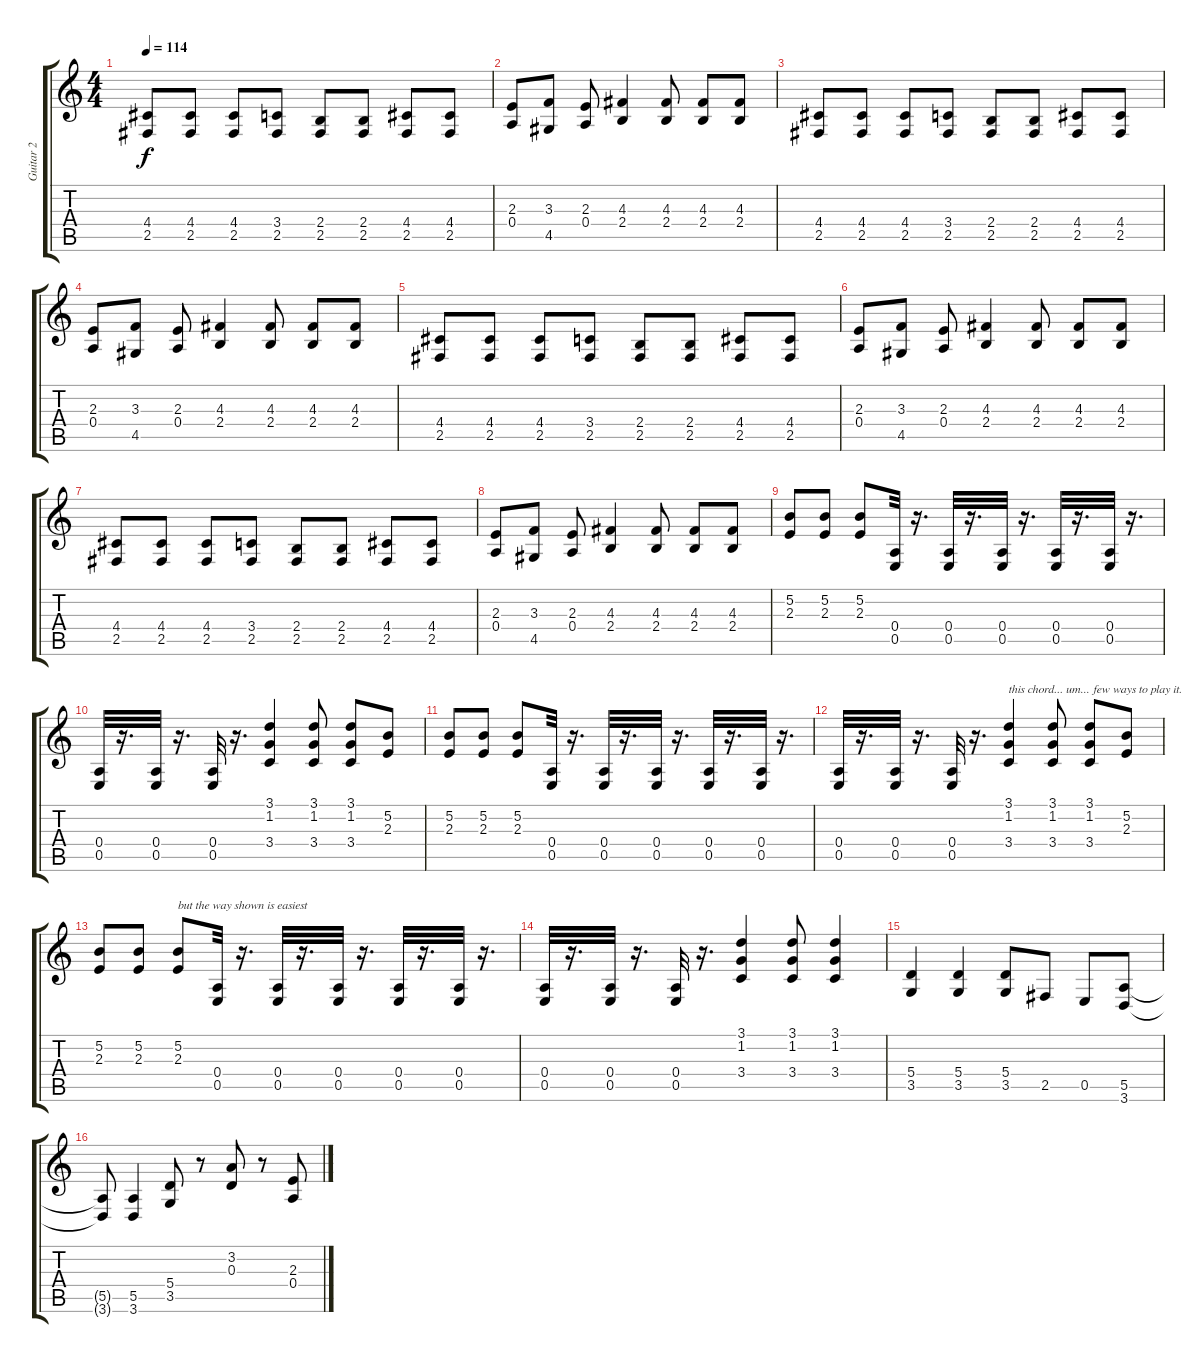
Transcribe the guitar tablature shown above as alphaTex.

\track ("Guitar 2" "Guitar 2") {instrument overdrivenguitar}
\staff {score tabs}
\tuning (B3 Gb3 D3 A2 E2 B1) {hide}
\ts (4 4)
\tempo 114
\clef g2
\ks c
(4.4 2.5).8{dy f} (4.4 2.5).8 (4.4 2.5).8 (3.4 2.5).8 (2.4 2.5).8 (2.4 2.5).8 (4.4 2.5).8 (4.4 2.5).8 |
(2.3 0.4).8 (3.3 4.5).8 (2.3 0.4).8 (4.3 2.4).4 (4.3 2.4).8 (4.3 2.4).8 (4.3 2.4).8 |
(4.4 2.5).8 (4.4 2.5).8 (4.4 2.5).8 (3.4 2.5).8 (2.4 2.5).8 (2.4 2.5).8 (4.4 2.5).8 (4.4 2.5).8 |
(2.3 0.4).8 (3.3 4.5).8 (2.3 0.4).8 (4.3 2.4).4 (4.3 2.4).8 (4.3 2.4).8 (4.3 2.4).8 |
(4.4 2.5).8 (4.4 2.5).8 (4.4 2.5).8 (3.4 2.5).8 (2.4 2.5).8 (2.4 2.5).8 (4.4 2.5).8 (4.4 2.5).8 |
(2.3 0.4).8 (3.3 4.5).8 (2.3 0.4).8 (4.3 2.4).4 (4.3 2.4).8 (4.3 2.4).8 (4.3 2.4).8 |
(4.4 2.5).8 (4.4 2.5).8 (4.4 2.5).8 (3.4 2.5).8 (2.4 2.5).8 (2.4 2.5).8 (4.4 2.5).8 (4.4 2.5).8 |
(2.3 0.4).8 (3.3 4.5).8 (2.3 0.4).8 (4.3 2.4).4 (4.3 2.4).8 (4.3 2.4).8 (4.3 2.4).8 |
(5.2 2.3).8 (5.2 2.3).8 (5.2 2.3).8 (0.4 0.5).32 r.16{d} (0.4 0.5).32 r.16{d} (0.4 0.5).32 r.16{d} (0.4 0.5).32 r.16{d} (0.4 0.5).32 r.16{d} |
(0.4 0.5).32 r.16{d} (0.4 0.5).32 r.16{d} (0.4 0.5).32 r.16{d} (3.1 1.2 3.4).4 (3.1 1.2 3.4).8 (3.1 1.2 3.4).8 (5.2 2.3).8 |
(5.2 2.3).8 (5.2 2.3).8 (5.2 2.3).8 (0.4 0.5).32 r.16{d} (0.4 0.5).32 r.16{d} (0.4 0.5).32 r.16{d} (0.4 0.5).32 r.16{d} (0.4 0.5).32 r.16{d} |
(0.4 0.5).32 r.16{d} (0.4 0.5).32 r.16{d} (0.4 0.5).32 r.16{d} (3.1 1.2 3.4).4{txt "this chord... um... few ways to play it. "} (3.1 1.2 3.4).8 (3.1 1.2 3.4).8 (5.2 2.3).8 |
(5.2 2.3).8 (5.2 2.3).8 (5.2 2.3).8{txt "but the way shown is easiest"} (0.4 0.5).32 r.16{d} (0.4 0.5).32 r.16{d} (0.4 0.5).32 r.16{d} (0.4 0.5).32 r.16{d} (0.4 0.5).32 r.16{d} |
(0.4 0.5).32 r.16{d} (0.4 0.5).32 r.16{d} (0.4 0.5).32 r.16{d} (3.1 1.2 3.4).4 (3.1 1.2 3.4).8 (3.1 1.2 3.4).4 |
(5.4 3.5).4 (5.4 3.5).4 (5.4 3.5).8 2.5.8 0.5.8 (5.5 3.6).8 |
(5.5{t} 3.6{t}).8 (5.5 3.6).4 (5.4 3.5).8 r.8 (3.2 0.3).8 r.8 (2.3 0.4).8
